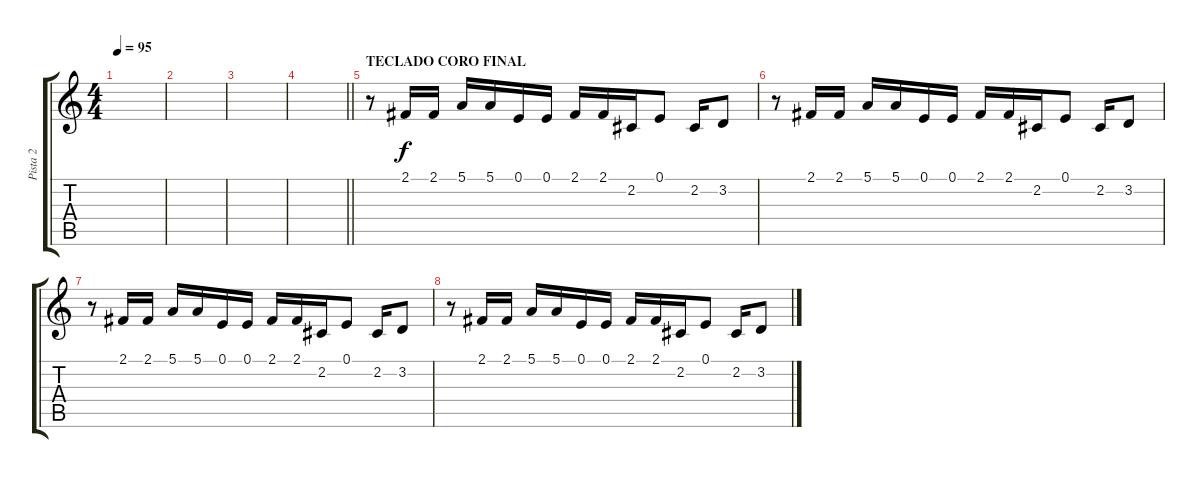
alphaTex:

\track ("Pista 2" "Pista 2") {instrument accordion}
\staff {score tabs}
\tuning (E4 B3 G3 D3 A2 E2) {hide}
\ts (4 4)
\section ("" "")
\tempo 95
\clef g2
\ks c
|
|
|
\barLineRight lightlight
|
\section ("" "TECLADO CORO FINAL")
r.8 2.1.16 2.1.16 5.1.16 5.1.16 0.1.16 0.1.16 2.1.16 2.1.16 2.2.16 0.1.8 2.2.16 3.2.8 |
r.8 2.1.16 2.1.16 5.1.16 5.1.16 0.1.16 0.1.16 2.1.16 2.1.16 2.2.16 0.1.8 2.2.16 3.2.8 |
r.8 2.1.16 2.1.16 5.1.16 5.1.16 0.1.16 0.1.16 2.1.16 2.1.16 2.2.16 0.1.8 2.2.16 3.2.8 |
r.8 2.1.16 2.1.16 5.1.16 5.1.16 0.1.16 0.1.16 2.1.16 2.1.16 2.2.16 0.1.8 2.2.16 3.2.8
